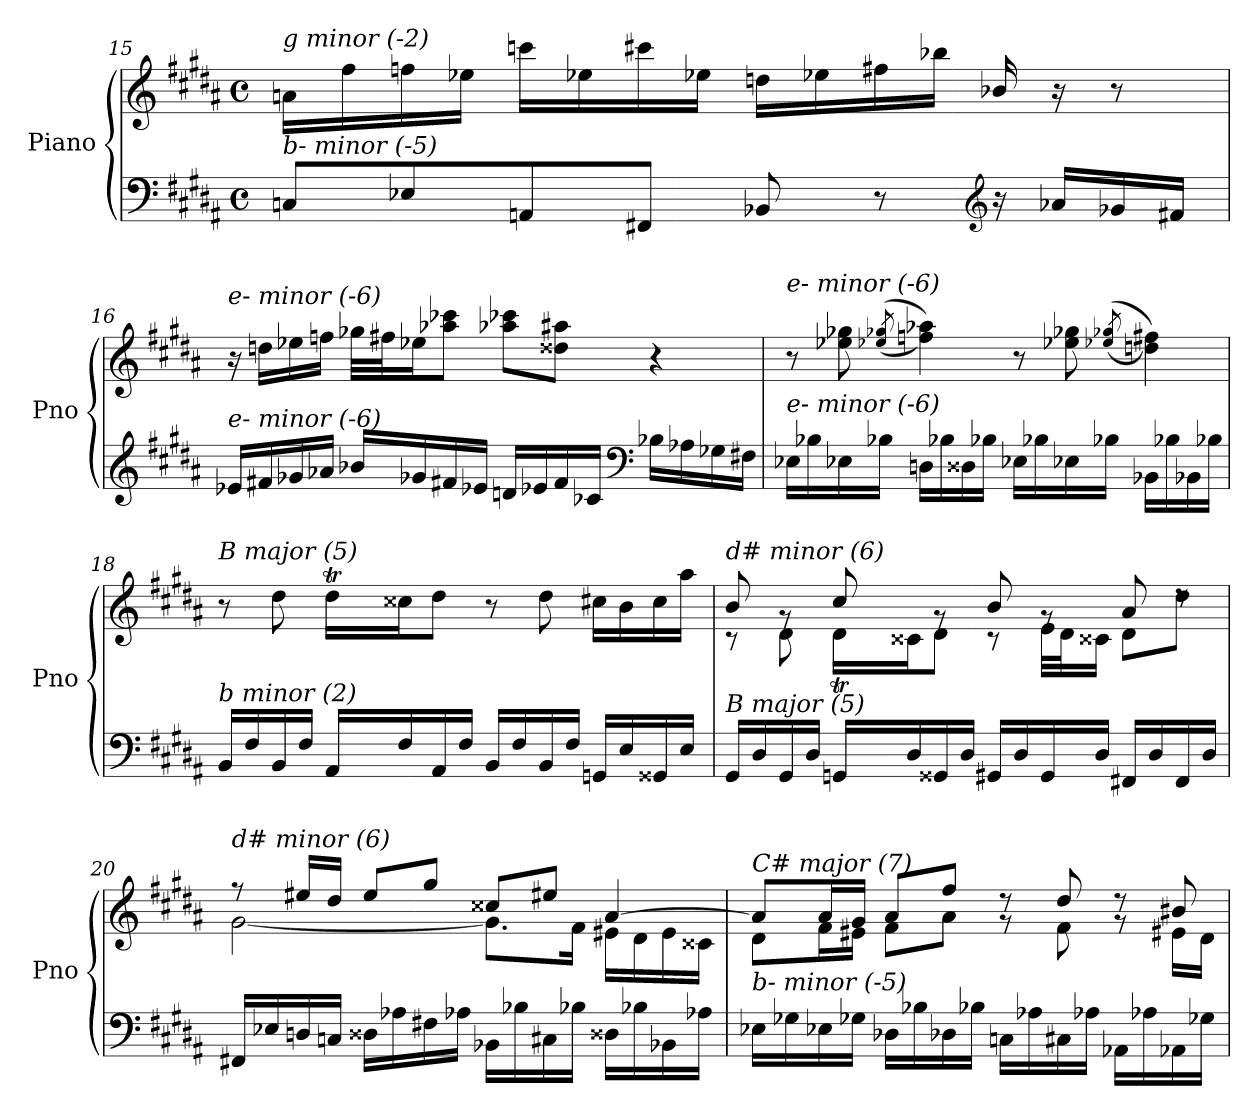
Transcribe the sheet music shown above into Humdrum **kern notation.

**kern	**kern
*part1	*part1
*staff2	*staff1
*I"Piano	*
*I'Pno	*
*clefF4	*clefG2
*k[f#c#g#d#a#]	*k[f#c#g#d#a#]
*M4/4	*M4/4
*met(c)	*met(c)
=15	=15
!	!LO:TX:i:t=g minor (-2)
!LO:TX:i:t=b- minor (-5)	!
8Cni/L	16ani\LL
.	16ff#\
8E-Xi/	16ffni\
.	16ee-Xi\JJ
8AAni/	16cccni\LL
.	16ee-Xi\
8FF#Xi/J	16ccc#i\
.	16ee-Xi\JJ
8BB-Xi/	16ddni\LL
.	16ee-Xi\
8r	16ff#Xi\
.	16bb-Xi\JJ
*clefG2	*
16r	16b-Xi/
16a-Xi/LL	16r
16g-Xi/	8r
16f#Xi/JJ	.
!!LO:PB:g=z
=16	=16
!	!LO:TX:i:t=e- minor (-6)
!LO:TX:i:t=e- minor (-6)	!
16e-Xi/LL	16r
16f#Xi/	16ddni\LL
16g-Xi/	16ee-Xi\
16a-Xi/JJ	16ffni\JJ
16b-Xi/LL	32gg-Xi\LLL
.	32ff#i\J
16g-Xi/	16ee-Xi\J
16f#Xi/	8aa-Xi\ 8ccc-Xi\J
16e-Xi/JJ	.
16dni/LL	8aa-Xi\ 8ccc-Xi\L
16e-Xi/	.
16f#i/	8dd##Xi\ 8aa#\J
16c-Xi/JJ	.
*clefF4	*
16B-Xi\LL	4r
16A-Xi\	.
16G-Xi\	.
16F#Xi\JJ	.
=17	=17
!	!LO:TX:i:t=e- minor (-6)
!LO:TX:i:t=e- minor (-6)	!
16E-Xi\LL	8r
16B-Xi\	.
16E-Xi\	8ee-Xi\ 8gg-Xi\
16B-Xi\JJ	.
.	(>(8qee-Xi/ 8qgg-Xi/
16Dni\LL	4ffni\ 4aa-Xi\))
16B-Xi\	.
16D##i\	.
16B-Xi\JJ	.
16E-Xi\LL	8r
16B-Xi\	.
16E-Xi\	8ee-Xi\ 8gg-Xi\
16B-Xi\JJ	.
.	((>8qee-Xi/ 8qgg-Xi/
16BB-Xi\LL	4ddni\ 4ff#i\))
16B-Xi\	.
16BB-Xi\	.
16B-Xi\JJ	.
=18	=18
*^	*^
!	!	!LO:TX:i:t=B major (5)	!
!LO:TX:i:t=b minor (2)	!	!	!
4ryy	16BB/LL	8r	4ryy
.	16F#/	.	.
.	16BB/	8dd#\	.
.	16F#/JJ	.	.
16.ryy	16AA#/LL	16dd#t\LL	64dd#!yy
.	.	.	64ee!yy
.	.	.	16dd#!yy
.	16F#/	16cc##Xj\J	.
2ryy	.	.	2ryy
.	16AA#/	8dd#\J	.
.	16F#/JJ	.	.
.	16BB/LL	8r	.
.	16F#/	.	.
.	16BB/	8dd#\	.
.	16F#/JJ	.	.
.	16GGni/LL	16cc#X\LL	.
.	16E/	16b\	.
8ryy	.	.	8ryy
.	16GG##i/	16cc#\	.
.	16E/JJ	16aa#\JJ	.
32ryy	.	.	32ryy
!!LO:LB:g=z
=19	=19	=19	=19
*	*	*	*^
!	!	!LO:TX:i:t=d# minor (6)	!	!
!LO:TX:i:t=B major (5)	!	!	!	!
4ryy	16GG#/LL	8b/	8r	4ryy
.	16D#/	.	.	.
.	16GG#/	8rg	8d#\	.
.	16D#/JJ	.	.	.
16ryy	16GGni/LL	8cc#/	16d#t\LL	64d#!yy
.	.	.	.	64e!yy
.	.	.	.	32d#!yy
2ryy	16D#/	.	16c##X\J	2ryy
.	16GG##i/	8rg	8d#\J	.
.	16D#/JJ	.	.	.
.	16GG#/LL	8b/	8r	.
.	16D#/	.	.	.
.	16GG#/	8rg	32e\LLL	.
.	.	.	32d#\J	.
.	16D#/JJ	.	16c##X\JJ	.
.	16FF#X/LL	8a#/	8d#\L	.
8.ryy	16D#/	.	.	8.ryy
.	16FF#/	8rdd	8dd#\J	.
.	16D#/JJ	.	.	.
*	*	*	*v	*v
=20	=20	=20	=20
!	!	!LO:TX:i:t=d# minor (6)	!
!LO:TX:i:t=c minor (-3)	!	!	!
*v	*v	*	*
16FF#Xi/LL	8r	[2g#\
16E-Xi/	.	.
16Dni/	16ee#X/LL	.
16Cni/JJ	16dd#/JJ	.
16D##i\LL	8ee#/L	.
16A-Xi\	.	.
16F#Xi\	8gg#/J	.
16A-Xi\JJ	.	.
16BB-Xi\LL	8cc##X/L	8.g#\L]
16B-Xi\	.	.
16C#Xi\	8ee#X/J	.
16B-Xi\JJ	.	16f#\Jk
16D##Xi\LL	[4a#/	16e#X\LL
16B-Xi\	.	16d#\
16BB-Xi\	.	16e#\
16A-Xi\JJ	.	16c##X\JJ
=21	=21	=21
!	!LO:TX:i:t=C# major (7)	!
!LO:TX:i:t=b- minor (-5)	!	!
16E-Xi\LL	8a#/L]	8d#\L
16G-Xi\	.	.
16E-Xi\	16a#/L	16f#\L
16G-Xi\JJ	16g#/JJ	16e#X\JJ
16D-Xi\LL	8a#/L	8f#\L
16B-Xi\	.	.
16D-Xi\	8ff#/J	8a#\J
16B-Xi\JJ	.	.
16Cni\LL	8rg	8rdd
16A-Xi\	.	.
16C#i\	8dd#/	8f#\
16A-Xi\JJ	.	.
16AA-Xi\LL	8rg	8rdd
16A-Xi\	.	.
16AA-Xi\	8b#X/	16e#X\LL
16G-Xi\JJ	.	16d#\JJ
*	*v	*v
=	=
*-	*-
